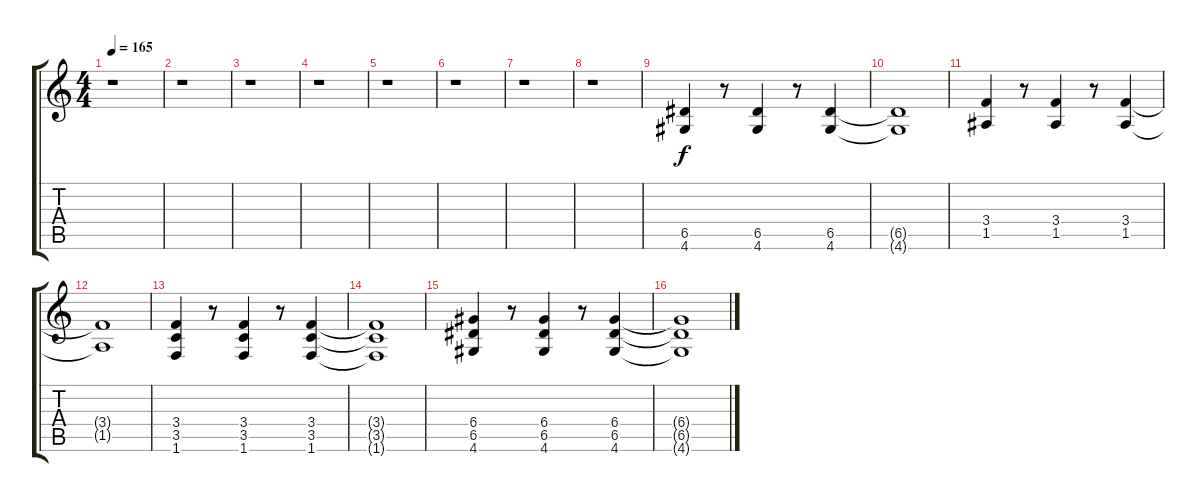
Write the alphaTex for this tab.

\track "" {instrument overdrivenguitar}
\staff {score tabs}
\tuning (E4 B3 G3 D3 A2 E2) {hide}
\ts (4 4)
\tempo 165
\clef g2
\ks c
r.1{dy f} |
r.1 |
r.1 |
r.1 |
r.1 |
r.1 |
r.1 |
r.1 |
(6.5 4.6).4 r.8 (6.5 4.6).4 r.8 (6.5 4.6).4 |
(6.5{t} 4.6{t}).1 |
(3.4 1.5).4 r.8 (3.4 1.5).4 r.8 (3.4 1.5).4 |
(3.4{t} 1.5{t}).1 |
(3.4 3.5 1.6).4 r.8 (3.4 3.5 1.6).4 r.8 (3.4 3.5 1.6).4 |
(3.4{t} 3.5{t} 1.6{t}).1 |
(6.4 6.5 4.6).4 r.8 (6.4 6.5 4.6).4 r.8 (6.4 6.5 4.6).4 |
(6.4{t} 6.5{t} 4.6{t}).1
